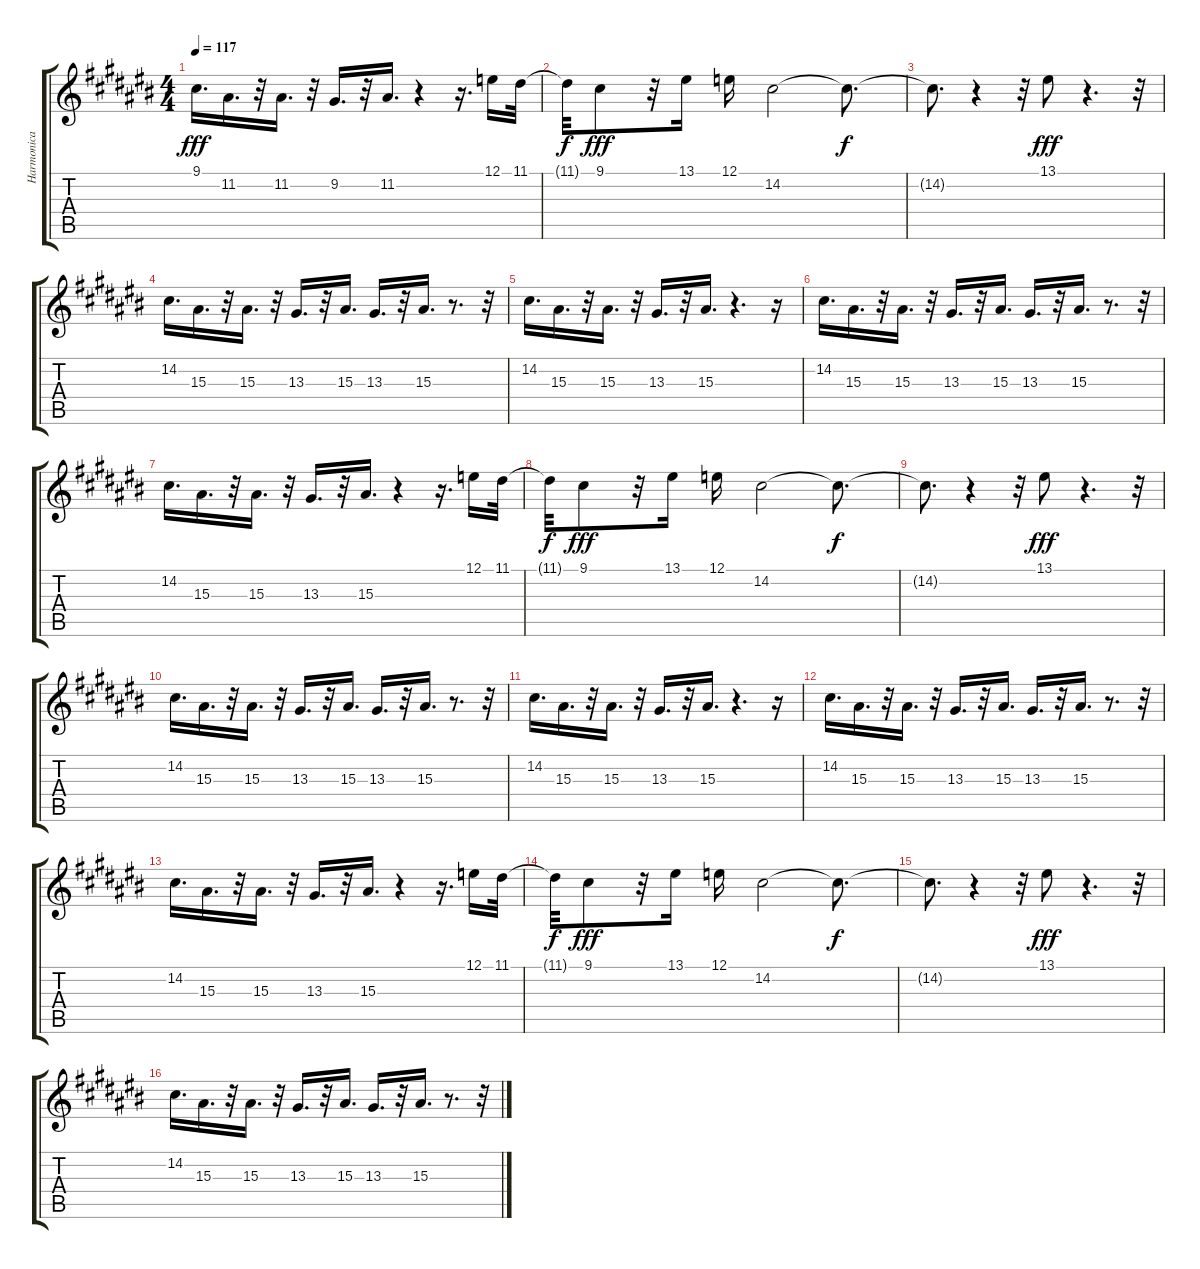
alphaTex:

\track ("Harmonica" "Harmonica") {instrument harmonica}
\staff {score tabs}
\tuning (E4 B3 G3 D3 A2 E2) {hide}
\ts (4 4)
\tempo 117
\clef g2
\ks a#minor
9.1.16{d dy fff} 11.2.16{d} r.32 11.2.16{d} r.32 9.2.16{d} r.32 11.2.16{d} r.4 r.16{d} 12.1.16 11.1.32 |
11.1{t}.32{dy f} 9.1.8{dy fff} r.32 13.1.16 12.1.16 14.2.2 14.2{t}.8{d dy f} |
14.2{t}.8{d} r.4 r.32 13.1.8{dy fff} r.4{d} r.32 |
14.2.16{d} 15.3.16{d} r.32 15.3.16{d} r.32 13.3.16{d} r.32 15.3.16{d} 13.3.16{d} r.32 15.3.16{d} r.8{d} r.32 |
14.2.16{d} 15.3.16{d} r.32 15.3.16{d} r.32 13.3.16{d} r.32 15.3.16{d} r.4{d} r.16 |
14.2.16{d} 15.3.16{d} r.32 15.3.16{d} r.32 13.3.16{d} r.32 15.3.16{d} 13.3.16{d} r.32 15.3.16{d} r.8{d} r.32 |
14.2.16{d} 15.3.16{d} r.32 15.3.16{d} r.32 13.3.16{d} r.32 15.3.16{d} r.4 r.16{d} 12.1.16 11.1.32 |
11.1{t}.32{dy f} 9.1.8{dy fff} r.32 13.1.16 12.1.16 14.2.2 14.2{t}.8{d dy f} |
14.2{t}.8{d} r.4 r.32 13.1.8{dy fff} r.4{d} r.32 |
14.2.16{d} 15.3.16{d} r.32 15.3.16{d} r.32 13.3.16{d} r.32 15.3.16{d} 13.3.16{d} r.32 15.3.16{d} r.8{d} r.32 |
14.2.16{d volume 11} 15.3.16{d} r.32 15.3.16{d volume 11} r.32 13.3.16{d volume 11} r.32 15.3.16{d volume 11} r.4{d} r.16 |
14.2.16{d volume 10} 15.3.16{d volume 10} r.32 15.3.16{d volume 10} r.32 13.3.16{d volume 10} r.32 15.3.16{d volume 9} 13.3.16{d volume 9} r.32 15.3.16{d volume 9} r.8{d} r.32 |
14.2.16{d volume 9} 15.3.16{d volume 9} r.32 15.3.16{d volume 8} r.32 13.3.16{d volume 8} r.32 15.3.16{d volume 8} r.4 r.16{d} 12.1.16{volume 8} 11.1.32{volume 8} |
11.1{t}.32{dy f} 9.1.8{dy fff} r.32 13.1.16{volume 7} 12.1.16{volume 7} 14.2.2 14.2{t}.8{d dy f} |
14.2{t}.8{d} r.4 r.32 13.1.8{dy fff volume 6} r.4{d} r.32 |
14.2.16{d volume 5} 15.3.16{d volume 5} r.32 15.3.16{d volume 5} r.32 13.3.16{d volume 5} r.32 15.3.16{d volume 4} 13.3.16{d} r.32 15.3.16{d volume 4} r.8{d} r.32
